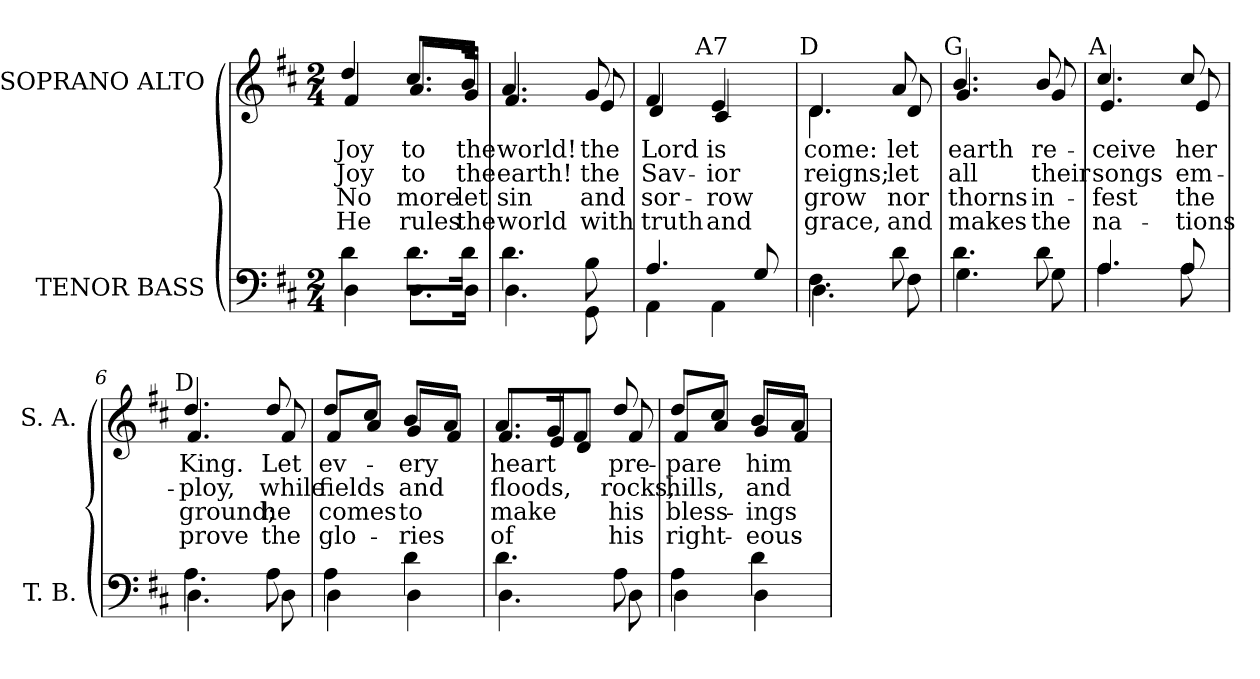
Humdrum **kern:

**kern	**kern	**text	**text	**text	**text
*part2	*part1	*part1	*part1	*part1	*part1
*staff2	*staff1	*staff1	*staff1	*staff1	*staff1
*I"TENOR BASS	*I"SOPRANO ALTO	*	*	*	*
*I'T. B.	*I'S. A.	*	*	*	*
!!LO:PB:g=z
*clefF4	*clefG2	*	*	*	*
*k[f#c#]	*k[f#c#]	*	*	*	*
*D:	*D:	*	*	*	*
*M2/4	*M2/4	*	*	*	*
=	=	=	=	=	=
*^	*	*	*	*	*
!	!	!LO:TX:a:cj:t=D	!	!	!	!
!	!	!LO:TX:b:cj:t=1	!	!	!	!
!	!	!LO:TX:b:cj:t=2	!	!	!	!
!	!	!LO:TX:b:cj:t=3	!	!	!	!
!	!	!LO:TX:b:cj:t=4	!	!	!	!
!	!	!	!LO:LY:b:color=#000000	!LO:LY:b:color=#000000	!LO:LY:b:color=#000000	!LO:LY:b:color=#000000
*	*	*^	*	*	*	*
4di\	4Di\	4ddi/	4f#i/	Joy	Joy	No	He
!	!	!	!	!LO:LY:b:color=#000000	!LO:LY:b:color=#000000	!LO:LY:b:color=#000000	!LO:LY:b:color=#000000
8.di\L	8.Di\L	8.cc#i/L	8.ai/L	to	to	more	rules
!	!	!	!	!LO:LY:b:color=#000000	!LO:LY:b:color=#000000	!LO:LY:b:color=#000000	!LO:LY:b:color=#000000
16di\Jk	16Di\Jk	16bi/Jk	16gi/Jk	the	the	let	the
=1	=1	=1	=1	=1	=1	=1	=1
!	!	!	!	!LO:LY:b:color=#000000	!LO:LY:b:color=#000000	!LO:LY:b:color=#000000	!LO:LY:b:color=#000000
4.di\	4.Di\	4.ai/	4.f#i/	world!	earth!	sin	world
!	!	!	!	!LO:LY:b:color=#000000	!LO:LY:b:color=#000000	!LO:LY:b:color=#000000	!LO:LY:b:color=#000000
8Bi\	8GGi\	8gi/	8ei/	the	the	and	with
=2	=2	=2	=2	=2	=2	=2	=2
!	!	!	!	!LO:LY:b:color=#000000	!LO:LY:b:color=#000000	!LO:LY:b:color=#000000	!LO:LY:b:color=#000000
4.Ai/	4AAi\	4f#i/	4di/	Lord	Sav-	sor-	truth
!	!	!LO:TX:a:cj:t=A7	!	!	!	!	!
!	!	!	!	!LO:LY:b:color=#000000	!LO:LY:b:color=#000000	!LO:LY:b:color=#000000	!LO:LY:b:color=#000000
.	4AAi\	4ei/	4c#i/	is	-ior	-row	and
8Gi/	.	.	.	.	.	.	.
=3	=3	=3	=3	=3	=3	=3	=3
!	!	!LO:TX:a:cj:t=D	!	!	!	!	!
!	!	!	!	!LO:LY:b:color=#000000	!LO:LY:b:color=#000000	!LO:LY:b:color=#000000	!LO:LY:b:color=#000000
4.F#i\	4.Di\	4.di/	4.di\	come:	reigns;	grow	grace,
!	!	!	!	!LO:LY:b:color=#000000	!LO:LY:b:color=#000000	!LO:LY:b:color=#000000	!LO:LY:b:color=#000000
8di\	8F#i\	8ai/	8di/	let	let	nor	and
=4	=4	=4	=4	=4	=4	=4	=4
!	!	!LO:TX:a:cj:t=G	!	!	!	!	!
!	!	!	!	!LO:LY:b:color=#000000	!LO:LY:b:color=#000000	!LO:LY:b:color=#000000	!LO:LY:b:color=#000000
4.di\	4.Gi\	4.bi/	4.gi/	earth	all	thorns	makes
!	!	!	!	!LO:LY:b:color=#000000	!LO:LY:b:color=#000000	!LO:LY:b:color=#000000	!LO:LY:b:color=#000000
8di\	8Gi\	8bi/	8gi/	re-	their	in-	the
=5	=5	=5	=5	=5	=5	=5	=5
!	!	!LO:TX:a:cj:t=A	!	!	!	!	!
!	!	!	!	!LO:LY:b:color=#000000	!LO:LY:b:color=#000000	!LO:LY:b:color=#000000	!LO:LY:b:color=#000000
4.Ai/	4.Ai\	4.cc#i/	4.ei/	-ceive	songs	-fest	na-
!	!	!	!	!LO:LY:b:color=#000000	!LO:LY:b:color=#000000	!LO:LY:b:color=#000000	!LO:LY:b:color=#000000
8Ai/	8Ai\	8cc#i/	8ei/	her	em-	the	-tions
!!LO:LB:g=z	!!
=6	=6	=6	=6	=6	=6	=6	=6
!	!	!LO:TX:a:cj:t=D	!	!	!	!	!
!	!	!	!	!LO:LY:b:color=#000000	!LO:LY:b:color=#000000	!LO:LY:b:color=#000000	!LO:LY:b:color=#000000
4.Ai\	4.Di\	4.ddi/	4.f#i/	King.	-ploy,	ground;	prove
!	!	!	!	!LO:LY:b:color=#000000	!LO:LY:b:color=#000000	!LO:LY:b:color=#000000	!LO:LY:b:color=#000000
8Ai\	8Di\	8ddi/	8f#i/	Let	while	he	the
=7	=7	=7	=7	=7	=7	=7	=7
!	!	!	!	!LO:LY:b:color=#000000	!LO:LY:b:color=#000000	!LO:LY:b:color=#000000	!LO:LY:b:color=#000000
4Ai\	4Di\	8ddi/L	8f#i/L	ev-	fields	comes	glo-
.	.	8cc#i/J	8ai/J	.	.	.	.
!	!	!	!	!LO:LY:b:color=#000000	!LO:LY:b:color=#000000	!LO:LY:b:color=#000000	!LO:LY:b:color=#000000
4di\	4Di\	8bi/L	8gi/L	-ery	and	to	-ries
.	.	8ai/J	8f#i/J	.	.	.	.
=8	=8	=8	=8	=8	=8	=8	=8
!	!	!	!	!LO:LY:b:color=#000000	!LO:LY:b:color=#000000	!LO:LY:b:color=#000000	!LO:LY:b:color=#000000
4.di\	4.Di\	8.ai/L	8.f#i/L	heart	floods,	make	of
.	.	16gi/k	16ei/k	.	.	.	.
.	.	8f#i/J	8di/J	.	.	.	.
!	!	!	!	!LO:LY:b:color=#000000	!LO:LY:b:color=#000000	!LO:LY:b:color=#000000	!LO:LY:b:color=#000000
8Ai\	8Di\	8ddi/	8f#i/	pre-	rocks,	his	his
=9	=9	=9	=9	=9	=9	=9	=9
!	!	!	!	!LO:LY:b:color=#000000	!LO:LY:b:color=#000000	!LO:LY:b:color=#000000	!LO:LY:b:color=#000000
4Ai\	4Di\	8ddi/L	8f#i/L	-pare	hills,	bless-	right-
.	.	8cc#i/J	8ai/J	.	.	.	.
!	!	!	!	!LO:LY:b:color=#000000	!LO:LY:b:color=#000000	!LO:LY:b:color=#000000	!LO:LY:b:color=#000000
4di\	4Di\	8bi/L	8gi/L	him	and	-ings	-eous-
.	.	8ai/J	8f#i/J	.	.	.	.
*v	*v	*	*	*	*	*	*
*	*v	*v	*	*	*	*
=	=	=	=	=	=
*-	*-	*-	*-	*-	*-
